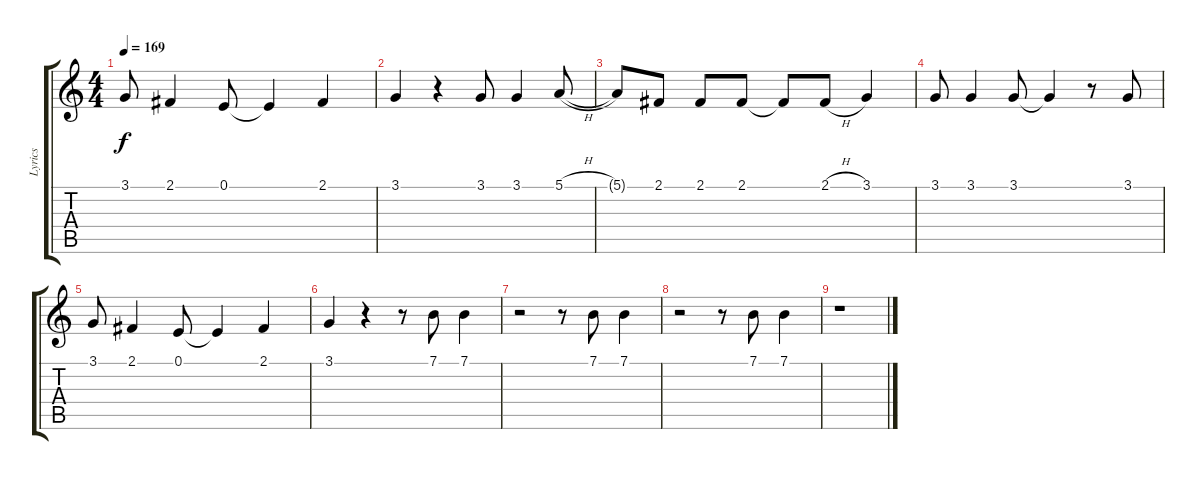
\track ("Lyrics" "Lyrics") {instrument trumpet}
\staff {score tabs}
\tuning (E4 B3 G3 D3 A2 E2) {hide}
\ts (4 4)
\tempo 169
\clef g2
\ks c
3.1.8{dy f} 2.1.4 0.1.8 0.1{t}.4 2.1.4 |
3.1.4 r.4 3.1.8 3.1.4 5.1{h}.8 |
5.1{t}.8 2.1.8 2.1.8 2.1.8 2.1{t}.8 2.1{h}.8 3.1.4 |
3.1.8 3.1.4 3.1.8 3.1{t}.4 r.8 3.1.8 |
3.1.8 2.1.4 0.1.8 0.1{t}.4 2.1.4 |
3.1.4 r.4 r.8 7.1.8 7.1.4 |
r.2 r.8 7.1.8 7.1.4 |
r.2 r.8 7.1.8 7.1.4 |
r.1
